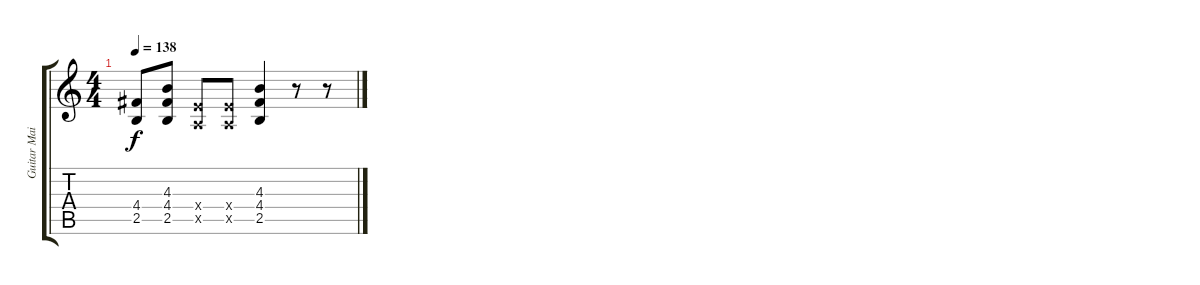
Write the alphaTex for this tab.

\track ("Guitar Main" "Guitar Mai") {instrument overdrivenguitar}
\staff {score tabs}
\tuning (E4 B3 G3 D3 A2 E2) {hide}
\ts (4 4)
\tempo 138
\clef g2
\ks c
(4.4 2.5).8{dy f} (4.3 4.4 2.5).8 (2.4{x} 0.5{x}).8 (2.4{x} 0.5{x}).8 (4.3 4.4 2.5).4 r.8 r.8
